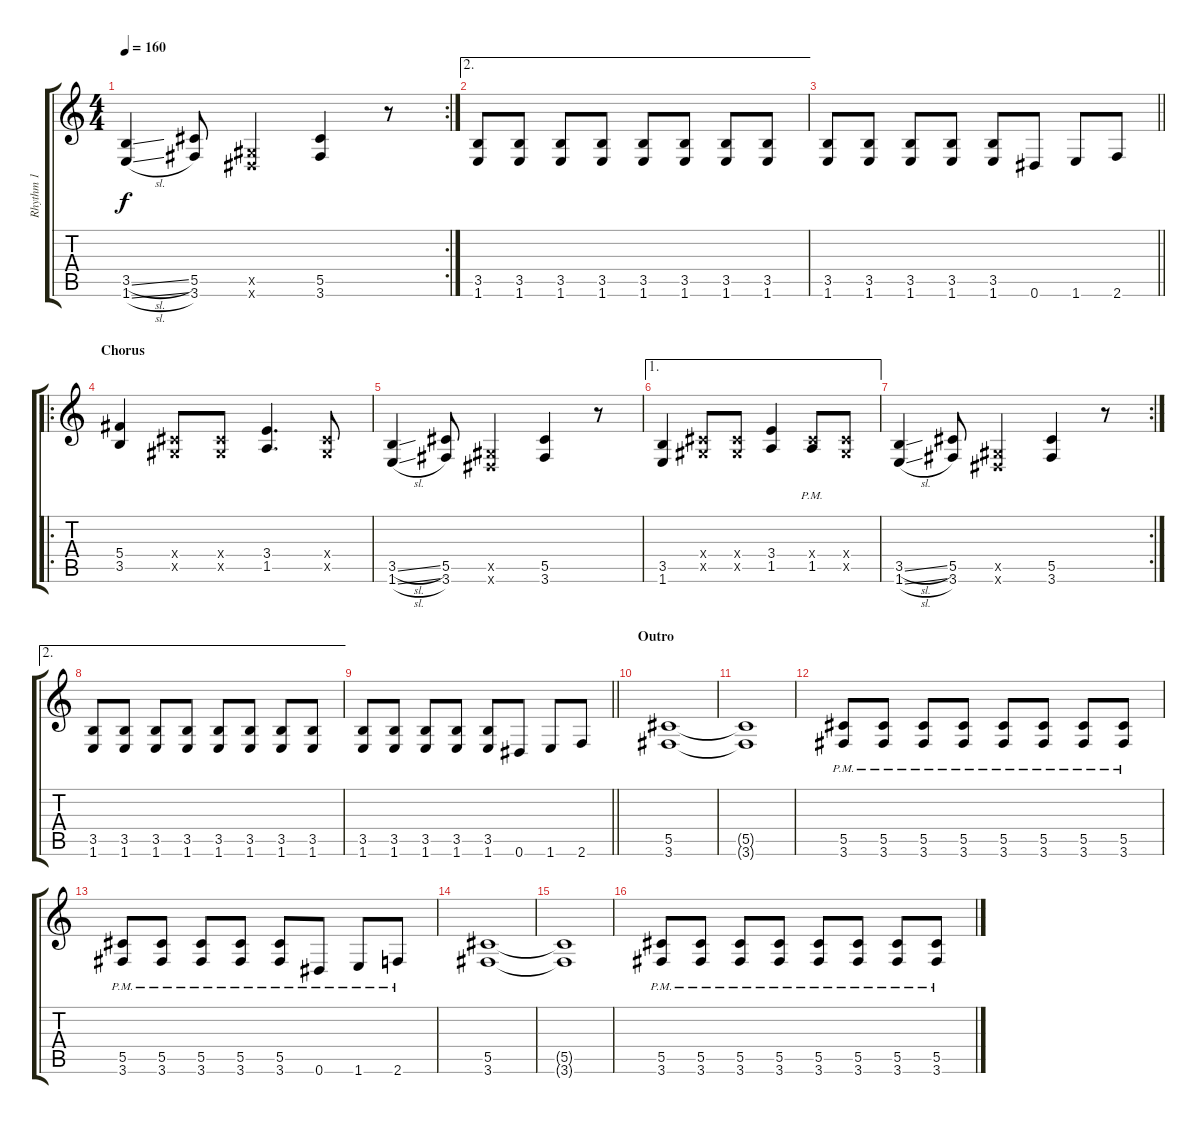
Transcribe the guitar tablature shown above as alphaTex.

\track ("Rhythm 1" "Rhythm 1") {instrument overdrivenguitar}
\staff {score tabs}
\tuning (Eb4 Bb3 Gb3 Db3 Ab2 Eb2) {hide}
\rc 2
\ts (4 4)
\tempo 160
\clef g2
\ks c
(3.5{sl} 1.6{sl}).4{dy f} (5.5 3.6).8 (0.5{x} 0.6{x}).4 (5.5 3.6).4 r.8 |
\ae 2
(3.5 1.6).8 (3.5 1.6).8 (3.5 1.6).8 (3.5 1.6).8 (3.5 1.6).8 (3.5 1.6).8 (3.5 1.6).8 (3.5 1.6).8 |
\barLineRight lightlight
(3.5 1.6).8 (3.5 1.6).8 (3.5 1.6).8 (3.5 1.6).8 (3.5 1.6).8 0.6.8 1.6.8 2.6.8 |
\ro
\section ("" "Chorus")
(5.4 3.5).4 (0.4{x} 0.5{x}).8 (0.4{x} 0.5{x}).8 (3.4 1.5).4{d} (0.4{x} 0.5{x}).8 |
(3.5{sl} 1.6{sl}).4 (5.5 3.6).8 (0.5{x} 0.6{x}).4 (5.5 3.6).4 r.8 |
\ae 1
(3.5 1.6).4 (0.4{x} 0.5{x}).8 (0.4{x} 0.5{x}).8 (3.4 1.5).4 (0.4{x} 1.5{pm}).8 (0.4{x} 0.5{x}).8 |
\rc 2
(3.5{sl} 1.6{sl}).4 (5.5 3.6).8 (0.5{x} 0.6{x}).4 (5.5 3.6).4 r.8 |
\ae 2
(3.5 1.6).8 (3.5 1.6).8 (3.5 1.6).8 (3.5 1.6).8 (3.5 1.6).8 (3.5 1.6).8 (3.5 1.6).8 (3.5 1.6).8 |
\barLineRight lightlight
(3.5 1.6).8 (3.5 1.6).8 (3.5 1.6).8 (3.5 1.6).8 (3.5 1.6).8 0.6.8 1.6.8 2.6.8 |
\section ("" "Outro")
(5.5 3.6).1 |
(5.5{t} 3.6{t}).1 |
(5.5{pm} 3.6{pm}).8 (5.5{pm} 3.6{pm}).8 (5.5{pm} 3.6{pm}).8 (5.5{pm} 3.6{pm}).8 (5.5{pm} 3.6{pm}).8 (5.5{pm} 3.6{pm}).8 (5.5{pm} 3.6{pm}).8 (5.5{pm} 3.6{pm}).8 |
(5.5{pm} 3.6{pm}).8 (5.5{pm} 3.6{pm}).8 (5.5{pm} 3.6{pm}).8 (5.5{pm} 3.6{pm}).8 (5.5{pm} 3.6{pm}).8 0.6{pm}.8 1.6{pm}.8 2.6{pm}.8 |
(5.5 3.6).1 |
(5.5{t} 3.6{t}).1 |
(5.5{pm} 3.6{pm}).8 (5.5{pm} 3.6{pm}).8 (5.5{pm} 3.6{pm}).8 (5.5{pm} 3.6{pm}).8 (5.5{pm} 3.6{pm}).8 (5.5{pm} 3.6{pm}).8 (5.5{pm} 3.6{pm}).8 (5.5{pm} 3.6{pm}).8
